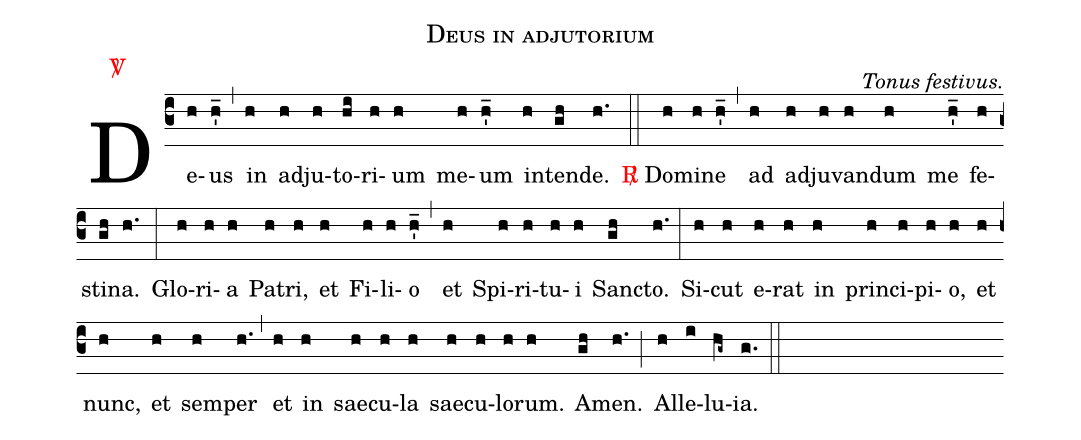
name:Deus in adjutorium;
office-part:Toni Communes;
commentary:Tonus festivus.;
annotation:{\color{red}\Vbar\ };
%%
(c3)De(h)us(h'_) (,) in(h) ad(h)ju(h)to(hi)ri(h)um(h) me(h)um(h'_) in(h)ten(gh)de.(h.) (::) <v>{\color{red}\Rbar}</v> Do(h)mi(h)ne(h'_) (,) ad(h) ad(h)ju(h)van(h)dum(h) me(h'_) fe(h)sti(gh)na.(h.) (:) Glo(h)ri(h)a(h) Pa(h)tri,(h) et(h) Fi(h)li(h)o(h'_) (,) et(h) Spi(h)ri(h)tu(h)i(h) San(gh)cto.(h.) (:) Si(h)cut(h) e(h)rat(h) in(h) prin(h)ci(h)pi(h)o,(h) et(h) nunc,(h) et(h) sem(h)per(h.) (,) et(h) in(h) sae(h)cu(h)la(h) sae(h)cu(h)lo(h)rum.(h) A(gh)men.(h.) (;) Al(h)le(i)lu(hg~)ia.(g.) (::)
